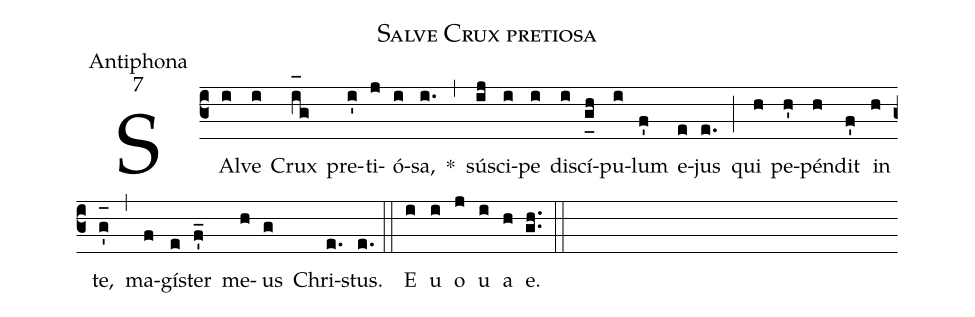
name:Salve Crux pretiosa;
office-part:Antiphona;
mode:7;
%%
(c3) SAl(i)ve(i) Crux(i_[oh:h]g) pre(i')ti(j)ó(i)sa,(i.) *(,) sús(ij)ci(i)pe(i) di(i)scí(g_[uh:l]h)pu(i)lum(f') e(e)jus(e.) (;) qui(h) pe(h')pén(h)dit(f') in(h) te,(g'_[oh:h]) (,) ma(f)gí(e)ster(f'_) me(h)us(g) Chri(e.)stus.(e.) (::) <eu>E(i) u(i) o(j) u(i) a(h) e.</eu>(gh..) (::)
